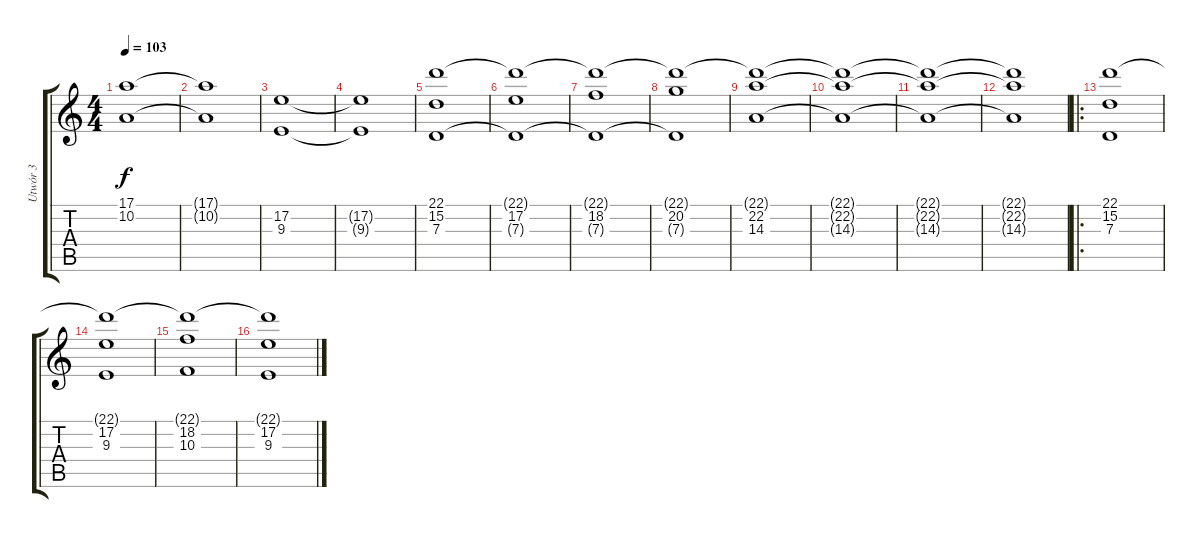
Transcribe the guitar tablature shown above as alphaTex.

\track ("Utwór 3" "Utwór 3") {instrument stringensemble1}
\staff {score tabs}
\tuning (E4 B3 G3 D3 A2 E2) {hide}
\ts (4 4)
\tempo 103
\clef g2
\ks c
(17.1 10.2).1{dy f} |
(17.1{t} 10.2{t}).1 |
(17.2 9.3).1 |
(17.2{t} 9.3{t}).1 |
(22.1 15.2 7.3).1 |
(22.1{t} 17.2 7.3{t}).1 |
(22.1{t} 18.2 7.3{t}).1 |
(22.1{t} 20.2 7.3{t}).1 |
(22.1{t} 22.2 14.3).1 |
(22.1{t} 22.2{t} 14.3{t}).1 |
(22.1{t} 22.2{t} 14.3{t}).1 |
(22.1{t} 22.2{t} 14.3{t}).1 |
\ro
(22.1 15.2 7.3).1{volume 4} |
(22.1{t} 17.2 9.3).1 |
(22.1{t} 18.2 10.3).1 |
(22.1{t} 17.2 9.3).1
